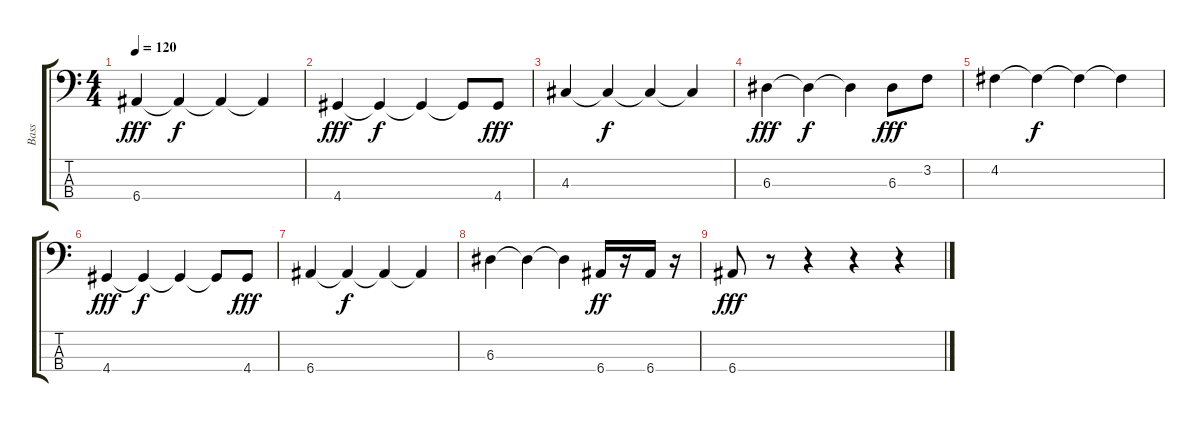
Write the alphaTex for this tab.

\track ("Bass" "Bass") {instrument synthbass1}
\staff {score tabs}
\tuning (G2 D2 A1 E1) {hide}
\ts (4 4)
\tempo 120
\clef f4
\ks c
6.4.4{dy fff} 6.4{t}.4{dy f} 6.4{t}.4 6.4{t}.4 |
4.4.4{dy fff} 4.4{t}.4{dy f} 4.4{t}.4 4.4{t}.8 4.4.8{dy fff} |
4.3.4 4.3{t}.4{dy f} 4.3{t}.4 4.3{t}.4 |
6.3.4{dy fff} 6.3{t}.4{dy f} 6.3{t}.4 6.3.8{dy fff} 3.2.8 |
4.2.4 4.2{t}.4{dy f} 4.2{t}.4 4.2{t}.4 |
4.4.4{dy fff} 4.4{t}.4{dy f} 4.4{t}.4 4.4{t}.8 4.4.8{dy fff} |
6.4.4 6.4{t}.4{dy f} 6.4{t}.4 6.4{t}.4 |
6.3.4 6.3{t}.4 6.3{t}.4 6.4.16{dy ff} r.16 6.4.16 r.16 |
6.4.8{dy fff} r.8 r.4 r.4 r.4
